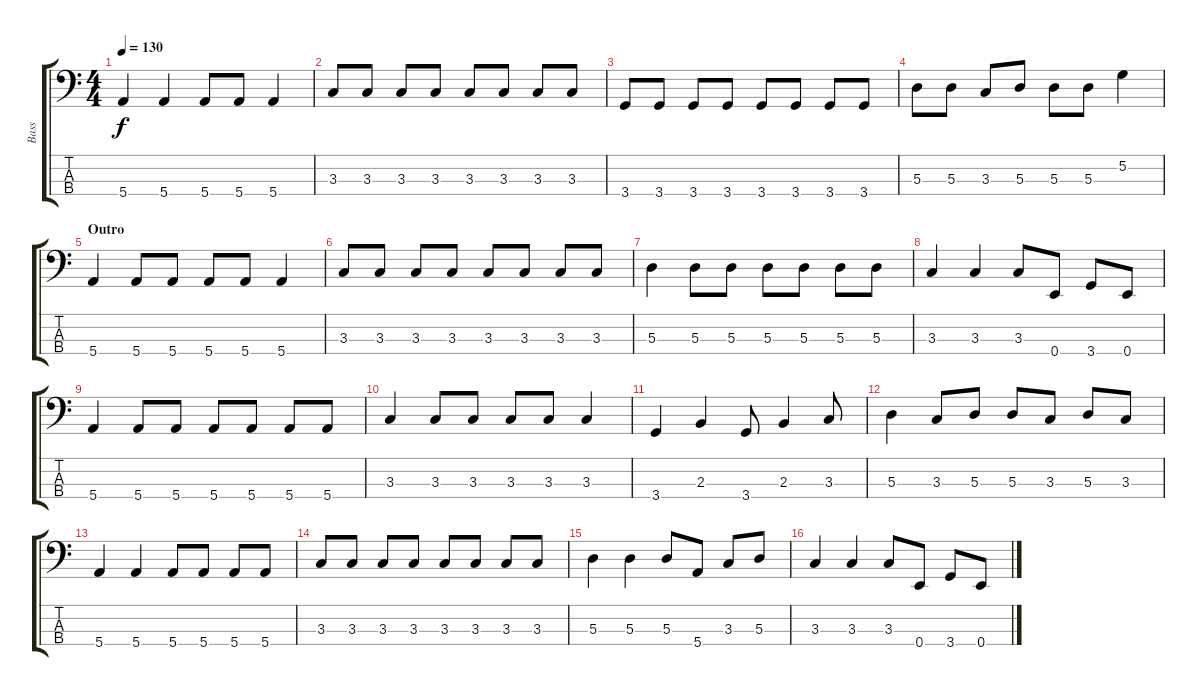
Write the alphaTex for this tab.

\track ("Bass" "Bass") {instrument electricbassfinger}
\staff {score tabs}
\tuning (G2 D2 A1 E1) {hide}
\ts (4 4)
\tempo 130
\clef f4
\ks c
5.4.4{dy f} 5.4.4 5.4.8 5.4.8 5.4.4 |
3.3.8 3.3.8 3.3.8 3.3.8 3.3.8 3.3.8 3.3.8 3.3.8 |
3.4.8 3.4.8 3.4.8 3.4.8 3.4.8 3.4.8 3.4.8 3.4.8 |
5.3.8 5.3.8 3.3.8 5.3.8 5.3.8 5.3.8 5.2.4 |
\section ("" "Outro")
5.4.4 5.4.8 5.4.8 5.4.8 5.4.8 5.4.4 |
3.3.8 3.3.8 3.3.8 3.3.8 3.3.8 3.3.8 3.3.8 3.3.8 |
5.3.4 5.3.8 5.3.8 5.3.8 5.3.8 5.3.8 5.3.8 |
3.3.4 3.3.4 3.3.8 0.4.8 3.4.8 0.4.8 |
5.4.4 5.4.8 5.4.8 5.4.8 5.4.8 5.4.8 5.4.8 |
3.3.4 3.3.8 3.3.8 3.3.8 3.3.8 3.3.4 |
3.4.4 2.3.4 3.4.8 2.3.4 3.3.8 |
5.3.4 3.3.8 5.3.8 5.3.8 3.3.8 5.3.8 3.3.8 |
5.4.4 5.4.4 5.4.8 5.4.8 5.4.8 5.4.8 |
3.3.8 3.3.8 3.3.8 3.3.8 3.3.8 3.3.8 3.3.8 3.3.8 |
5.3.4 5.3.4 5.3.8 5.4.8 3.3.8 5.3.8 |
3.3.4 3.3.4 3.3.8 0.4.8 3.4.8 0.4.8
